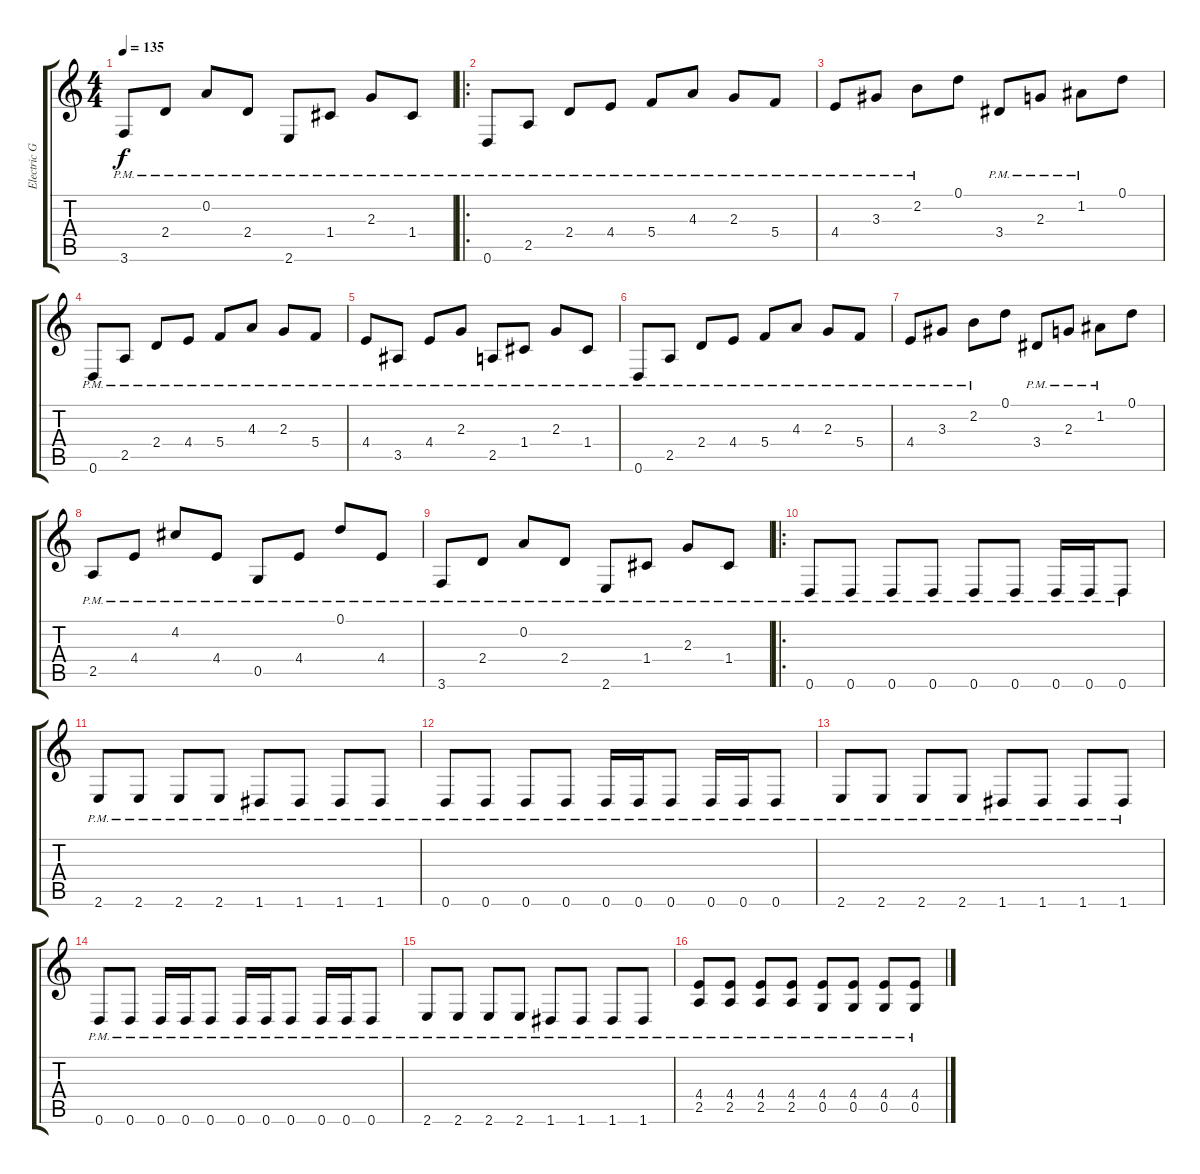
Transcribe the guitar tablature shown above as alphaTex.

\track ("Electric Guitar" "Electric G") {instrument distortionguitar}
\staff {score tabs}
\tuning (D4 A3 F3 C3 G2 D2) {hide}
\ts (4 4)
\tempo 135
\clef g2
\ks c
3.6{pm}.8{dy f} 2.4{pm}.8 0.2{pm}.8 2.4{pm}.8 2.6{pm}.8 1.4{pm}.8 2.3{pm}.8 1.4{pm}.8 |
\ro
0.6{pm}.8 2.5{pm}.8 2.4{pm}.8 4.4{pm}.8 5.4{pm}.8 4.3{pm}.8 2.3{pm}.8 5.4{pm}.8 |
4.4{pm}.8 3.3{pm}.8 2.2{pm}.8 0.1.8 3.4{pm}.8 2.3{pm}.8 1.2{pm}.8 0.1.8 |
0.6{pm}.8 2.5{pm}.8 2.4{pm}.8 4.4{pm}.8 5.4{pm}.8 4.3{pm}.8 2.3{pm}.8 5.4{pm}.8 |
4.4{pm}.8 3.5{pm}.8 4.4{pm}.8 2.3{pm}.8 2.5{pm}.8 1.4{pm}.8 2.3{pm}.8 1.4{pm}.8 |
0.6{pm}.8 2.5{pm}.8 2.4{pm}.8 4.4{pm}.8 5.4{pm}.8 4.3{pm}.8 2.3{pm}.8 5.4{pm}.8 |
4.4{pm}.8 3.3{pm}.8 2.2{pm}.8 0.1.8 3.4{pm}.8 2.3{pm}.8 1.2{pm}.8 0.1.8 |
2.5{pm}.8 4.4{pm}.8 4.2{pm}.8 4.4{pm}.8 0.5{pm}.8 4.4{pm}.8 0.1{pm}.8 4.4{pm}.8 |
3.6{pm}.8 2.4{pm}.8 0.2{pm}.8 2.4{pm}.8 2.6{pm}.8 1.4{pm}.8 2.3{pm}.8 1.4{pm}.8 |
\ro
0.6{pm}.8 0.6{pm}.8 0.6{pm}.8 0.6{pm}.8 0.6{pm}.8 0.6{pm}.8 0.6{pm}.16 0.6{pm}.16 0.6{pm}.8 |
2.6{pm}.8 2.6{pm}.8 2.6{pm}.8 2.6{pm}.8 1.6{pm}.8 1.6{pm}.8 1.6{pm}.8 1.6{pm}.8 |
0.6{pm}.8 0.6{pm}.8 0.6{pm}.8 0.6{pm}.8 0.6{pm}.16 0.6{pm}.16 0.6{pm}.8 0.6{pm}.16 0.6{pm}.16 0.6{pm}.8 |
2.6{pm}.8 2.6{pm}.8 2.6{pm}.8 2.6{pm}.8 1.6{pm}.8 1.6{pm}.8 1.6{pm}.8 1.6{pm}.8 |
0.6{pm}.8 0.6{pm}.8 0.6{pm}.16 0.6{pm}.16 0.6{pm}.8 0.6{pm}.16 0.6{pm}.16 0.6{pm}.8 0.6{pm}.16 0.6{pm}.16 0.6{pm}.8 |
2.6{pm}.8 2.6{pm}.8 2.6{pm}.8 2.6{pm}.8 1.6{pm}.8 1.6{pm}.8 1.6{pm}.8 1.6{pm}.8 |
(4.4{pm} 2.5{pm}).8 (4.4{pm} 2.5{pm}).8 (4.4{pm} 2.5{pm}).8 (4.4{pm} 2.5{pm}).8 (4.4{pm} 0.5{pm}).8 (4.4{pm} 0.5{pm}).8 (4.4{pm} 0.5{pm}).8 (4.4{pm} 0.5{pm}).8
